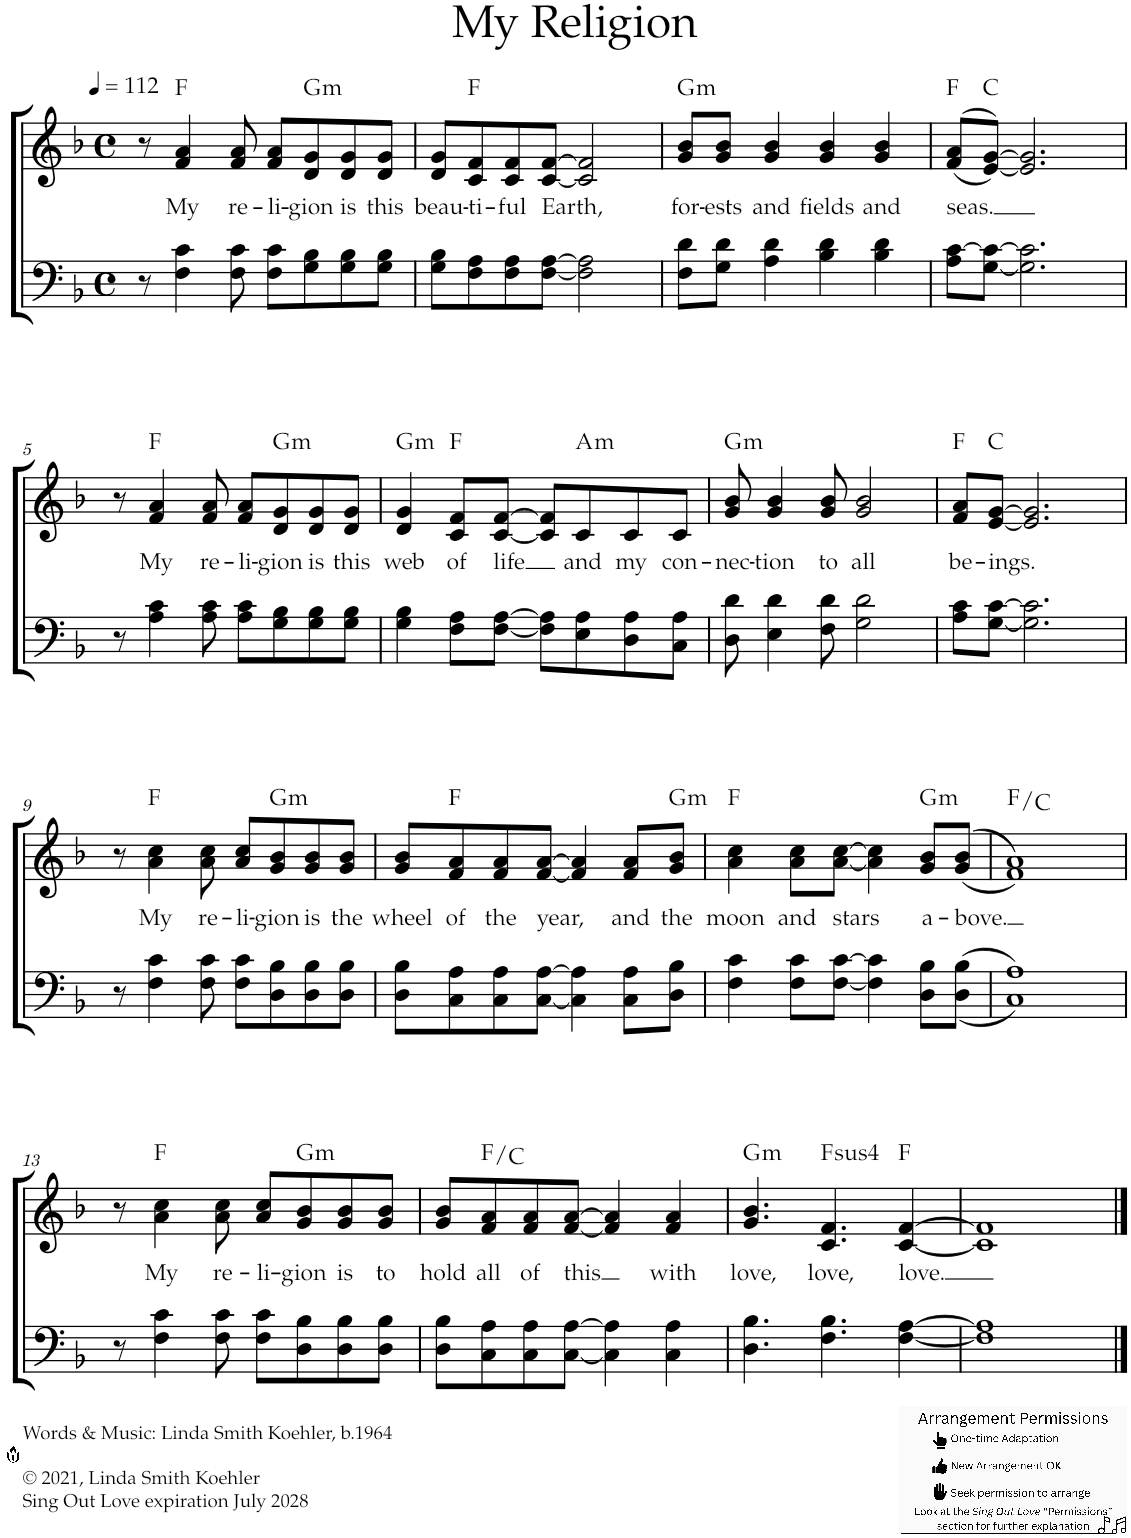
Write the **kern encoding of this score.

**kern	**kern	**text	**harte
*part2	*part1	*part1	*part1
*staff2	*staff1	*staff1	*
*I"Piano	*I"Piano	*	*
*I'Pno	*I'Pno	*	*
*clefF4	*clefG2	*	*
*k[b-]	*k[b-]	*	*
*F:	*F:	*	*
*M4/4	*M4/4	*	*
*met(c)	*met(c)	*	*
*MM112	*MM112	*	*
=1	=1	=1	=1
8r	8r	.	.
!	!	!LO:LY:b	!
4F\ 4c\	4f/ 4a/	My	F:maj
!	!	!LO:LY:b	!
8F\ 8c\	8f/ 8a/	re-	.
!	!	!LO:LY:b	!
8F\ 8c\L	8f/ 8a/L	-li-	.
!	!	!LO:LY:b	!LO:H:kt=m
8G\ 8B-\	8d/ 8g/	-gion	G:min
!	!	!LO:LY:b	!
8G\ 8B-\	8d/ 8g/	is	.
!	!	!LO:LY:b	!
8G\ 8B-\J	8d/ 8g/J	this	.
=2	=2	=2	=2
!	!	!LO:LY:b	!
8G\ 8B-\L	8d/ 8g/L	beau-	.
!	!	!LO:LY:b	!
8F\ 8A\	8c/ 8f/	-ti-	F:maj
!	!	!LO:LY:b	!
8F\ 8A\	8c/ 8f/	-ful	.
!	!	!LO:LY:b	!
[<8F\ [>8A\J	[<8c/ [>8f/J	Earth,	.
2F\] 2A\]	2c/] 2f/]	.	.
=3	=3	=3	=3
!	!	!LO:LY:b	!LO:H:kt=m
8F\ 8d\L	8g/ 8b-/L	for-	G:min
!	!	!LO:LY:b	!
8G\ 8d\J	8g/ 8b-/J	-ests	.
!	!	!LO:LY:b	!
4A\ 4d\	4g/ 4b-/	and	.
!	!	!LO:LY:b	!
4B-\ 4d\	4g/ 4b-/	fields	.
!	!	!LO:LY:b	!
4B-\ 4d\	4g/ 4b-/	and	.
=4	=4	=4	=4
!	!	!LO:LY:b	!
8A\ [>8c\L	(<(>8f/ 8a/L	seas.	F:maj
[<8G\ 8c\_J	[<8e/ [>8g/J))	.	C:maj
2.G\] 2.c\]	2.e/] 2.g/]	.	.
!!LO:LB:g=z
=5	=5	=5	=5
8r	8r	.	.
!	!	!LO:LY:b	!
4A\ 4c\	4f/ 4a/	My	F:maj
!	!	!LO:LY:b	!
8A\ 8c\	8f/ 8a/	re-	.
!	!	!LO:LY:b	!
8A\ 8c\L	8f/ 8a/L	-li-	.
!	!	!LO:LY:b	!LO:H:kt=m
8G\ 8B-\	8d/ 8g/	-gion	G:min
!	!	!LO:LY:b	!
8G\ 8B-\	8d/ 8g/	is	.
!	!	!LO:LY:b	!
8G\ 8B-\J	8d/ 8g/J	this	.
=6	=6	=6	=6
!	!	!LO:LY:b	!LO:H:kt=m
4G\ 4B-\	4d/ 4g/	web	G:min
!	!	!LO:LY:b	!
8F\ 8A\L	8c/ 8f/L	of	F:maj
!	!	!LO:LY:b	!
[<8F\ [>8A\J	[<8c/ [>8f/J	life	.
8F\] 8A\]L	8c/] 8f/]L	.	.
!	!	!LO:LY:b	!LO:H:kt=m
8E\ 8A\	8c/	and	A:min
!	!	!LO:LY:b	!
8D\ 8A\	8c/	my	.
!	!	!LO:LY:b	!
8C\ 8A\J	8c/J	con-	.
=7	=7	=7	=7
!	!	!LO:LY:b	!LO:H:kt=m
8D\ 8d\	8g/ 8b-/	-nec-	G:min
!	!	!LO:LY:b	!
4E\ 4d\	4g/ 4b-/	-tion	.
!	!	!LO:LY:b	!
8F\ 8d\	8g/ 8b-/	to	.
!	!	!LO:LY:b	!
2G\ 2d\	2g/ 2b-/	all	.
=8	=8	=8	=8
!	!	!LO:LY:b	!
8A\ 8c\L	8f/ 8a/L	be-	F:maj
!	!	!LO:LY:b	!
[<8G\ [>8c\J	[<8e/ [>8g/J	-ings.	C:maj
2.G\] 2.c\]	2.e/] 2.g/]	.	.
!!LO:LB:g=z
=9	=9	=9	=9
8r	8r	.	.
!	!	!LO:LY:b	!
4F\ 4c\	4a\ 4cc\	My	F:maj
!	!	!LO:LY:b	!
8F\ 8c\	8a\ 8cc\	re-	.
!	!	!LO:LY:b	!
8F\ 8c\L	8a/ 8cc/L	-li-	.
!	!	!LO:LY:b	!LO:H:kt=m
8D\ 8B-\	8g/ 8b-/	-gion	G:min
!	!	!LO:LY:b	!
8D\ 8B-\	8g/ 8b-/	is	.
!	!	!LO:LY:b	!
8D\ 8B-\J	8g/ 8b-/J	the	.
=10	=10	=10	=10
!	!	!LO:LY:b	!
8D\ 8B-\L	8g/ 8b-/L	wheel	.
!	!	!LO:LY:b	!
8C\ 8A\	8f/ 8a/	of	F:maj
!	!	!LO:LY:b	!
8C\ 8A\	8f/ 8a/	the	.
!	!	!LO:LY:b	!
[<8C\ [>8A\J	[<8f/ [>8a/J	year,	.
4C\] 4A\]	4f/] 4a/]	.	.
!	!	!LO:LY:b	!
8C\ 8A\L	8f/ 8a/L	and	.
!	!	!LO:LY:b	!LO:H:kt=m
8D\ 8B-\J	8g/ 8b-/J	the	G:min
=11	=11	=11	=11
!	!	!LO:LY:b	!
4F\ 4c\	4a\ 4cc\	moon	F:maj
!	!	!LO:LY:b	!
8F\ 8c\L	8a\ 8cc\L	and	.
!	!	!LO:LY:b	!
[<8F\ [>8c\J	[<8a\ [>8cc\J	stars	.
4F\] 4c\]	4a\] 4cc\]	.	.
!	!	!LO:LY:b	!LO:H:kt=m
8D\ 8B-\L	8g/ 8b-/L	a-	G:min
!	!	!LO:LY:b	!
(>(<8D\ 8B-\J	(<(>8g/ 8b-/J	-bove.	.
=12	=12	=12	=12
1C 1A))	1f 1a))	.	F:maj/5
!!LO:LB:g=z
=13	=13	=13	=13
8r	8r	.	.
!	!	!LO:LY:b	!
4F\ 4c\	4a\ 4cc\	My	F:maj
!	!	!LO:LY:b	!
8F\ 8c\	8a\ 8cc\	re-	.
!	!	!LO:LY:b	!
8F\ 8c\L	8a/ 8cc/L	-li-	.
!	!	!LO:LY:b	!LO:H:kt=m
8D\ 8B-\	8g/ 8b-/	-gion	G:min
!	!	!LO:LY:b	!
8D\ 8B-\	8g/ 8b-/	is	.
!	!	!LO:LY:b	!
8D\ 8B-\J	8g/ 8b-/J	to	.
=14	=14	=14	=14
!	!	!LO:LY:b	!
8D\ 8B-\L	8g/ 8b-/L	hold	.
!	!	!LO:LY:b	!
8C\ 8A\	8f/ 8a/	all	F:maj/5
!	!	!LO:LY:b	!
8C\ 8A\	8f/ 8a/	of	.
!	!	!LO:LY:b	!
[<8C\ [>8A\J	[<8f/ [>8a/J	this	.
4C\] 4A\]	4f/] 4a/]	.	.
!	!	!LO:LY:b	!
4C\ 4A\	4f/ 4a/	with	.
=15	=15	=15	=15
!	!	!LO:LY:b	!LO:H:kt=m
4.D\ 4.B-\	4.g/ 4.b-/	love,	G:min
!	!	!LO:LY:b	!LO:H:kt=4
4.F\ 4.B-\	4.c/ 4.f/	love,	F:sus4
!	!	!LO:LY:b	!
[<4F\ [>4A\	[<4c/ [>4f/	love.	F:maj
=16	=16	=16	=16
1F] 1A]	1c] 1f]	.	.
==	==	==	==
*-	*-	*-	*-
